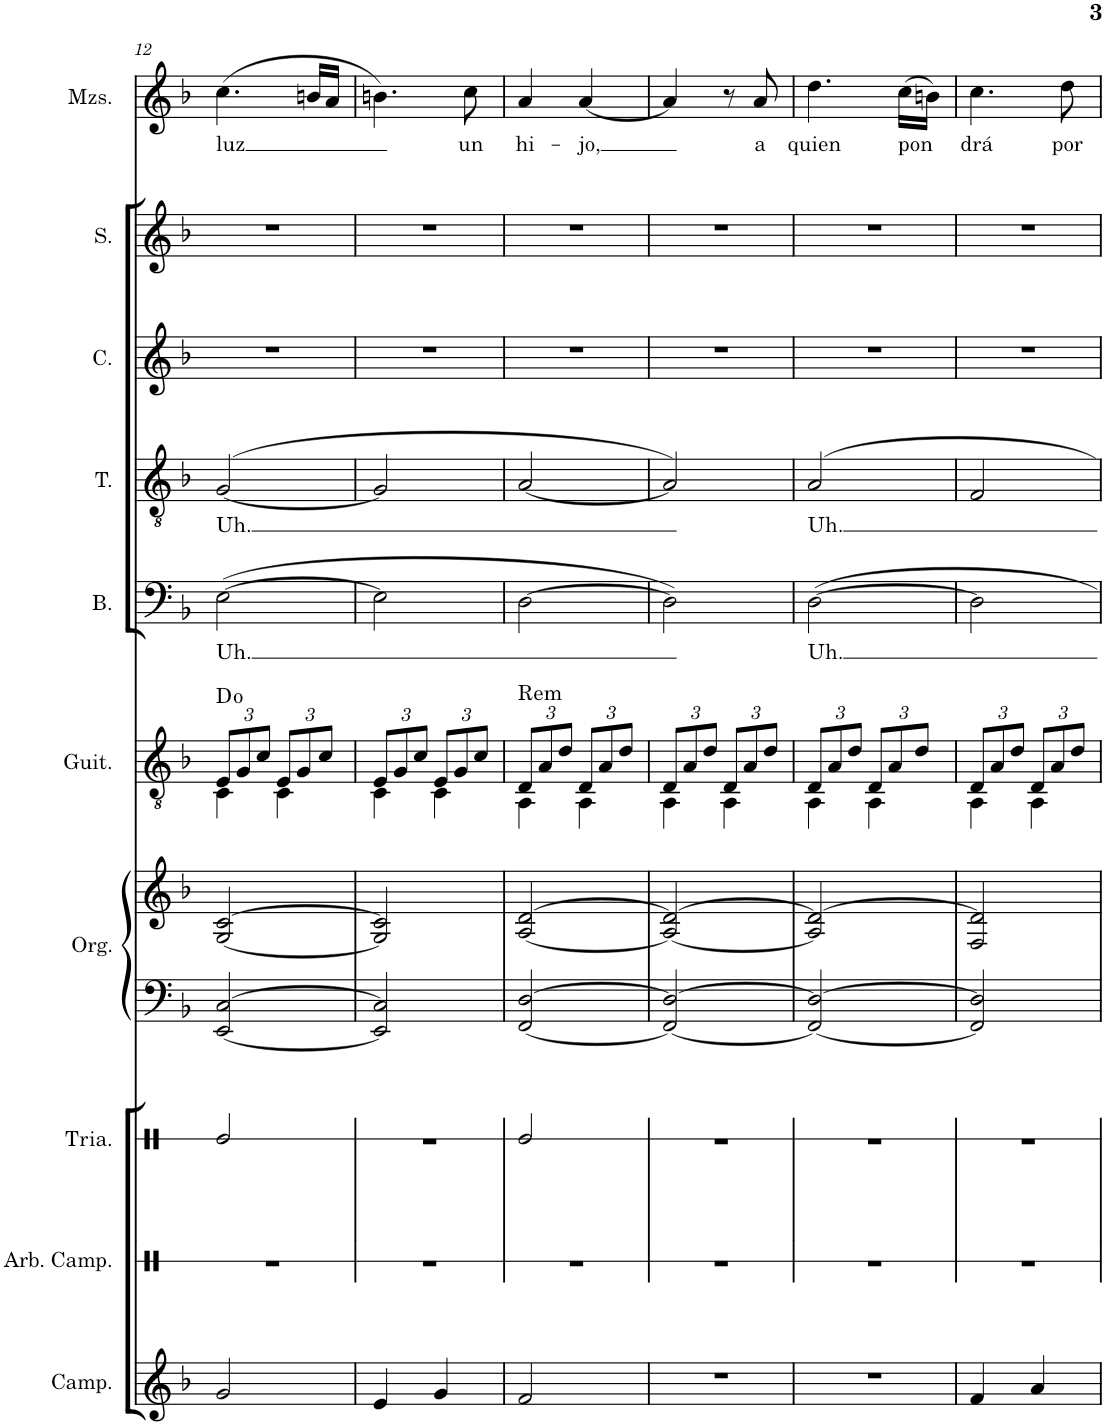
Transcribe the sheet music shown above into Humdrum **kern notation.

**kern	**kern	**kern	**kern	**kern	**kern	**harte	**kern	**text	**kern	**text	**kern	**kern	**kern	**text
*part10	*part9	*part8	*part7	*part7	*part6	*part6	*part5	*part5	*part4	*part4	*part3	*part2	*part1	*part1
*staff11	*staff10	*staff9	*staff8	*staff7	*staff6	*	*staff5	*staff5	*staff4	*staff4	*staff3	*staff2	*staff1	*staff1
*I"Campanillas	*I"Espectro	*I"Triángulo	*I"Órgano	*	*I"Guitarra	*	*I"Bajo	*	*I"Tenor	*	*I"Contralto	*I"Soprano	*I"Mezzo-soprano	*
*I'Camp.	*	*	*	*	*I'Guit.	*	*I'B.	*	*I'T.	*	*I'C.	*I'S.	*I'Mzs.	*
!!LO:PB:g=z
*clefG2	*clefX	*clefX	*clefF4	*clefG2	*clefGv2	*	*clefF4	*	*clefGv2	*	*clefG2	*clefG2	*clefG2	*
*Trd-7c-12	*	*	*	*	*	*	*	*	*	*	*	*	*	*
*k[b-]	*k[]	*k[]	*k[b-]	*k[b-]	*k[b-]	*	*k[b-]	*	*k[b-]	*	*k[b-]	*k[b-]	*k[b-]	*
*M2/4	*M2/4	*M2/4	*M2/4	*M2/4	*M2/4	*	*M2/4	*	*M2/4	*	*M2/4	*M2/4	*M2/4	*
*	*	*	*	*	*Xbrackettup	*	*	*	*	*	*	*	*	*
=12	=12	=12	=12	=12	=12	=12	=12	=12	=12	=12	=12	=12	=12	=12
*	*	*	*	*	*^	*	*	*	*	*	*	*	*	*
!	!	!	!	!	!	!	!	!	!LO:LY:b	!	!LO:LY:b	!	!	!	!LO:LY:b
2g/	2r	2Re/	[2EE/ [2C/	[2G/ [2c/	12E/L	4C\	D:dim	([2E\	Uh.	(>[2G/	Uh.	2r	2r	(4.cc\	luz
.	.	.	.	.	12G/	.	.	.	.	.	.	.	.	.	.
.	.	.	.	.	12c/J	.	.	.	.	.	.	.	.	.	.
.	.	.	.	.	12E/L	4C\	.	.	.	.	.	.	.	.	.
.	.	.	.	.	12G/	.	.	.	.	.	.	.	.	.	.
.	.	.	.	.	.	.	.	.	.	.	.	.	.	16bn/LL	.
.	.	.	.	.	12c/J	.	.	.	.	.	.	.	.	.	.
.	.	.	.	.	.	.	.	.	.	.	.	.	.	16a/JJ	.
=13	=13	=13	=13	=13	=13	=13	=13	=13	=13	=13	=13	=13	=13	=13	=13
4e/	2r	2r	2EE/] 2C/]	2G/] 2c/]	12E/L	4C\	.	2E\]	.	2G/]	.	2r	2r	4.bn\)	.
.	.	.	.	.	12G/	.	.	.	.	.	.	.	.	.	.
.	.	.	.	.	12c/J	.	.	.	.	.	.	.	.	.	.
4g/	.	.	.	.	12E/L	4C\	.	.	.	.	.	.	.	.	.
.	.	.	.	.	12G/	.	.	.	.	.	.	.	.	.	.
!	!	!	!	!	!	!	!	!	!	!	!	!	!	!	!LO:LY:b
.	.	.	.	.	.	.	.	.	.	.	.	.	.	8cc\	un
.	.	.	.	.	12c/J	.	.	.	.	.	.	.	.	.	.
=14	=14	=14	=14	=14	=14	=14	=14	=14	=14	=14	=14	=14	=14	=14	=14
!	!	!	!	!	!	!	!LO:H:kt=Rem	!	!	!	!	!	!	!	!LO:LY:b
2f/	2r	2Re/	[2FF/ [2D/	[2A/ [2d/	12D/L	4AA\	N	[2D\	.	[2A/	.	2r	2r	4a/	hi-
.	.	.	.	.	12A/	.	.	.	.	.	.	.	.	.	.
.	.	.	.	.	12d/J	.	.	.	.	.	.	.	.	.	.
!	!	!	!	!	!	!	!	!	!	!	!	!	!	!	!LO:LY:b
.	.	.	.	.	12D/L	4AA\	.	.	.	.	.	.	.	[4a/	-jo,
.	.	.	.	.	12A/	.	.	.	.	.	.	.	.	.	.
.	.	.	.	.	12d/J	.	.	.	.	.	.	.	.	.	.
=15	=15	=15	=15	=15	=15	=15	=15	=15	=15	=15	=15	=15	=15	=15	=15
2r	2r	2r	2FF/_ 2D/_	2A/_ 2d/_	12D/L	4AA\	.	2D\])	.	2A/])	.	2r	2r	4a/]	.
.	.	.	.	.	12A/	.	.	.	.	.	.	.	.	.	.
.	.	.	.	.	12d/J	.	.	.	.	.	.	.	.	.	.
.	.	.	.	.	12D/L	4AA\	.	.	.	.	.	.	.	8r	.
.	.	.	.	.	12A/	.	.	.	.	.	.	.	.	.	.
!	!	!	!	!	!	!	!	!	!	!	!	!	!	!	!LO:LY:b
.	.	.	.	.	.	.	.	.	.	.	.	.	.	8a/	a
.	.	.	.	.	12d/J	.	.	.	.	.	.	.	.	.	.
=16	=16	=16	=16	=16	=16	=16	=16	=16	=16	=16	=16	=16	=16	=16	=16
!	!	!	!	!	!	!	!	!	!LO:LY:b	!	!LO:LY:b	!	!	!	!LO:LY:b
2r	2r	2r	2FF/_ 2D/_	2A/] 2d/_	12D/L	4AA\	.	[2D\	Uh.	2A/	Uh.	2r	2r	4.dd\	quien
.	.	.	.	.	12A/	.	.	.	.	.	.	.	.	.	.
.	.	.	.	.	12d/J	.	.	.	.	.	.	.	.	.	.
.	.	.	.	.	12D/L	4AA\	.	.	.	.	.	.	.	.	.
.	.	.	.	.	12A/	.	.	.	.	.	.	.	.	.	.
!	!	!	!	!	!	!	!	!	!	!	!	!	!	!	!LO:LY:b
.	.	.	.	.	.	.	.	.	.	.	.	.	.	(16cc\LL	pon
.	.	.	.	.	12d/J	.	.	.	.	.	.	.	.	.	.
.	.	.	.	.	.	.	.	.	.	.	.	.	.	16bn\JJ)	.
=17	=17	=17	=17	=17	=17	=17	=17	=17	=17	=17	=17	=17	=17	=17	=17
!	!	!	!	!	!	!	!	!	!	!	!	!	!	!	!LO:LY:b
4f/	2r	2r	2FF/] 2D/]	2F/ 2d/]	12D/L	4AA\	.	2D\]	.	2F/	.	2r	2r	4.cc\	drá
.	.	.	.	.	12A/	.	.	.	.	.	.	.	.	.	.
.	.	.	.	.	12d/J	.	.	.	.	.	.	.	.	.	.
4a/	.	.	.	.	12D/L	4AA\	.	.	.	.	.	.	.	.	.
.	.	.	.	.	12A/	.	.	.	.	.	.	.	.	.	.
!	!	!	!	!	!	!	!	!	!	!	!	!	!	!	!LO:LY:b
.	.	.	.	.	.	.	.	.	.	.	.	.	.	8dd\	por
.	.	.	.	.	12d/J	.	.	.	.	.	.	.	.	.	.
*	*	*	*	*	*v	*v	*	*	*	*	*	*	*	*	*
=	=	=	=	=	=	=	=	=	=	=	=	=	=	=
*-	*-	*-	*-	*-	*-	*-	*-	*-	*-	*-	*-	*-	*-	*-
